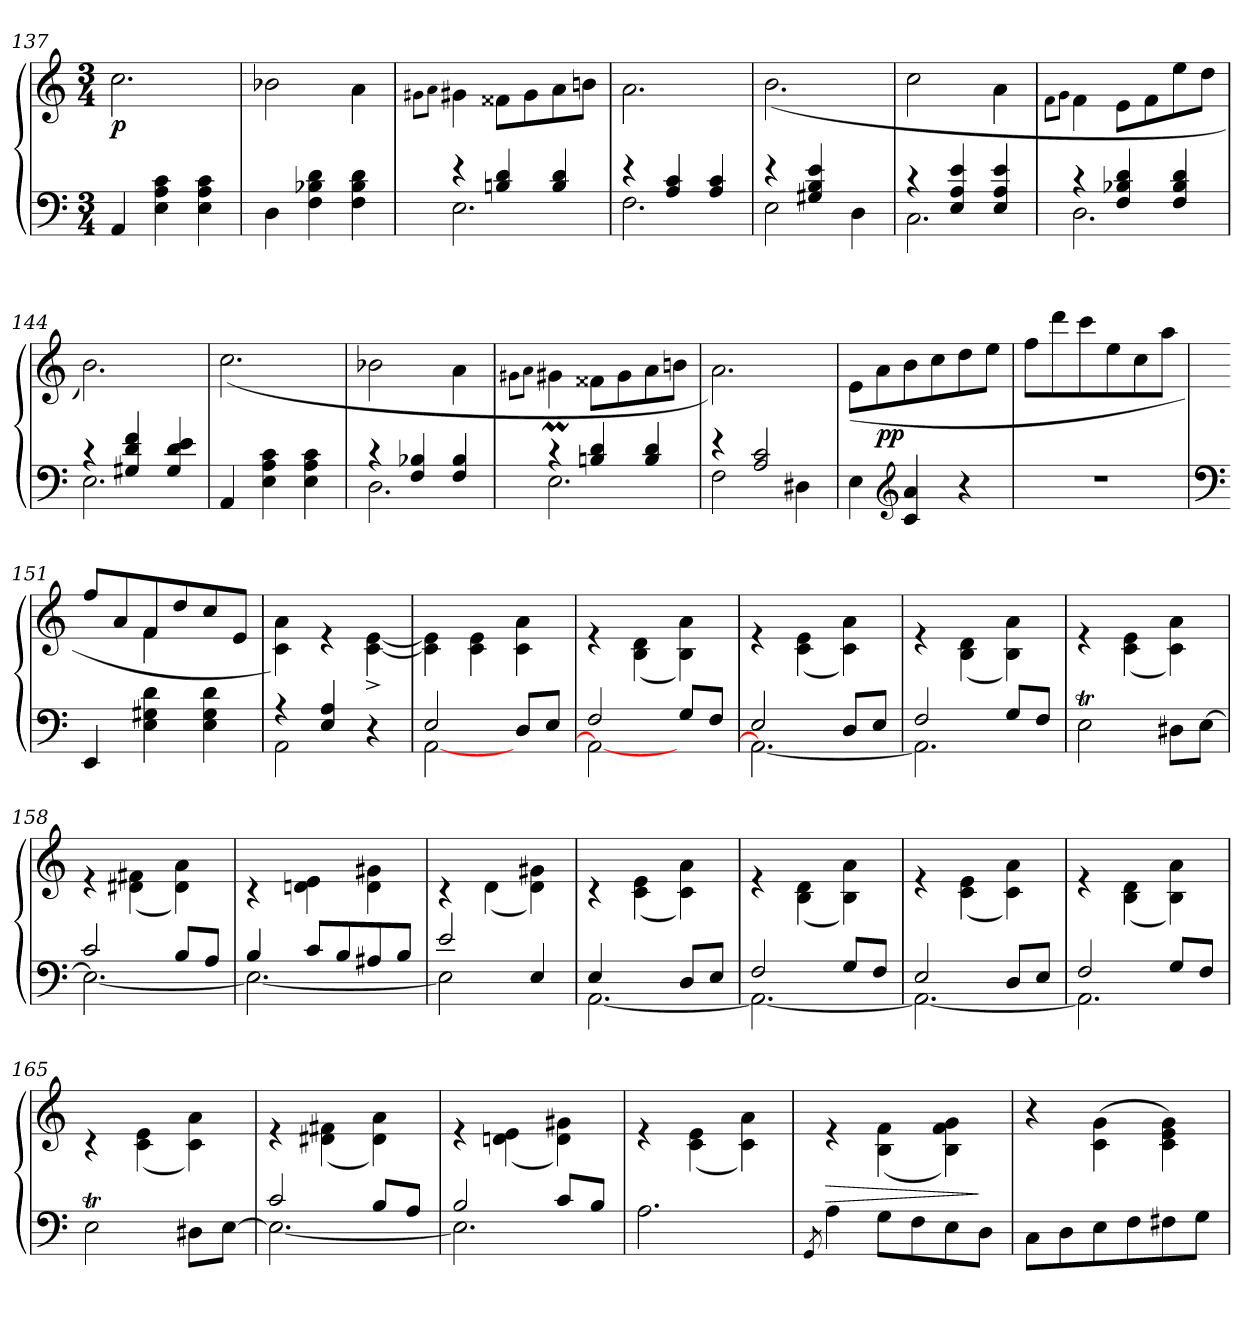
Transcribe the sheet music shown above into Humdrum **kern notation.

**kern	**kern	**dynam
*part1	*part1	*part1
*staff2	*staff1	*staff1/2
*clefF4	*clefG2	*
*k[]	*k[]	*
*M3/4	*M3/4	*
=137	=137	=137
*	*^	*
!	!	!	!LO:DY:b
4AA/	2.ryy	2.cc\	p
4E\ 4A\ 4c\	.	.	.
4E\ 4A\ 4c\	.	.	.
=138	=138	=138	=138
4D\	2.ryy	2b-X\	.
4F\ 4B-X\ 4d\	.	.	.
4F\ 4B-\ 4d\	.	4a\	.
=139	=139	=139	=139
.	.	8qg#X\L	.
.	.	8qa\J	.
*^	*	*	*
4re	2.E\	2.ryy	4g#\	.
4Bn/ 4d/	.	.	8f##X\L	.
.	.	.	8g#\	.
4B/ 4d/	.	.	8a\	.
.	.	.	8bn\J	.
=140	=140	=140	=140	=140
4re	2.F\	2.ryy	2.a\	.
4A/ 4c/	.	.	.	.
4A/ 4c/	.	.	.	.
=141	=141	=141	=141	=141
4re	2E\	2.ryy	(>2.b\	.
4G#X/ 4B/ 4e/	.	.	.	.
4rcyy	4D\	.	.	.
=142	=142	=142	=142	=142
4rc	2.C\	2.ryy	2cc\	.
4E/ 4A/ 4e/	.	.	.	.
4E/ 4A/ 4e/	.	.	4a\	.
=143	=143	=143	=143	=143
.	.	.	8qf\L	.
.	.	.	8qg\J	.
4rc	2.D\	2.ryy	4f\	.
4F/ 4B-X/ 4d/	.	.	8e\L	.
.	.	.	8f\	.
4F/ 4B-/ 4d/	.	.	8ee\	.
.	.	.	8dd\J	.
!!LO:LB:g=z	!!
=144	=144	=144	=144	=144
4rc	2.E\	2.ryy	2.b\)	.
4G#X/ 4d/ 4f/	.	.	.	.
4G#/ 4d/ 4e/	.	.	.	.
*v	*v	*	*	*
=145	=145	=145	=145
4AA/	2.ryy	(>2.cc\	.
4E\ 4A\ 4c\	.	.	.
4E\ 4A\ 4c\	.	.	.
=146	=146	=146	=146
*^	*	*	*
4rc	2.D\	2.ryy	2b-X\	.
4F/ 4B-X/	.	.	.	.
4F/ 4B-/	.	.	4a\	.
=147	=147	=147	=147	=147
.	.	.	8qg#X\L	.
.	.	.	8qa\J	.
4rc	2.E\	2.ryy	4g#m\	.
4Bn/ 4d/	.	.	8f##X\L	.
.	.	.	8g#\	.
4B/ 4d/	.	.	8a\	.
.	.	.	8bn\J	.
=148	=148	=148	=148	=148
4re	2F\	2.ryy	2.a\)	.
2A/ 2c/	.	.	.	.
.	4D#X\	.	.	.
*v	*v	*	*	*
=149	=149	=149	=149
4E\	2.ryy	(>8e\L	.
!	!	!	!LO:DY:b
.	.	8a\	pp
*clefG2	*	*	*
4c/ 4a/	.	8b\	.
.	.	8cc\	.
4r	.	8dd\	.
.	.	8ee\J	.
=150	=150	=150	=150
2.rdd	2.ryy	8ff\L	.
.	.	8ddd\	.
.	.	8ccc\	.
.	.	8ee\	.
.	.	8cc\	.
.	.	8aa\J	.
*	*v	*v	*
=151	=151	=151
*clefF4	*	*
*	*^	*
*	*	*^	*
4EE/	2.ryy	4reeeyy	8ff/L	.
.	.	.	8a/	.
4E\ 4G#X\ 4d\	.	4f\	8f/	.
.	.	.	8dd/	.
4E\ 4G#\ 4d\	.	4raayy	8cc/	.
.	.	.	8e/J	.
*	*	*v	*v	*
!!LO:PB:g=z
=152	=152	=152	=152
*^	*	*	*
4rA	2AA\	2.ryy	4c\ 4a\)	.
4E/ 4A/	.	.	4r	.
4r	4rEEyy	.	[4c\^ [4e\^	.
=153	=153	=153	=153	=153
2E/	[2AA\	2.ryy	4c\] 4e\]	.
.	.	.	4c\ 4e\	.
8D/L	4ryy	.	4c\ 4a\	.
8E/J	.	.	.	.
=154	=154	=154	=154	=154
2F/	2AA\_	2.ryy	4r	.
.	.	.	(>4B\ 4d\	.
8G/L	4ryy	.	4B\ 4a\)	.
8F/J	.	.	.	.
=155	=155	=155	=155	=155
2E/	2.AA\_	2.ryy	4r	.
.	.	.	(>4c\ 4e\	.
8D/L	.	.	4c\ 4a\)	.
8E/J	.	.	.	.
=156	=156	=156	=156	=156
2F/	2.AA\]	2.ryy	4r	.
.	.	.	(>4B\ 4d\	.
8G/L	.	.	4B\ 4a\)	.
8F/J	.	.	.	.
*v	*v	*	*	*
=157	=157	=157	=157
2Et\	2.ryy	4r	.
.	.	(>4c\ 4e\	.
(>8D#X\L	.	4c\ 4a\)	.
[8E\J	.	.	.
=158	=158	=158	=158
*^	*	*	*
2c/	2.E\_	2.ryy	4r	.
.	.	.	(>4d#X\ 4f#X\	.
8B/L	.	.	4d#\ 4a\)	.
8A/J	.	.	.	.
=159	=159	=159	=159	=159
*	*	*	*^	*
4B/	2.E\_	2.ryy	4r	8ryy	.
.	.	.	.	8ryy	.
8c/L	.	.	4dn\ 4e\	4ryy	.
8B/	.	.	.	.	.
8A#X/	.	.	4d\ 4g#X\)	4ryy	.
8B/J	.	.	.	.	.
*	*	*	*v	*v	*
=160	=160	=160	=160	=160
2e/	2E\]	2.ryy	4r	.
.	.	.	(>4d\	.
4E/	4rCCyy	.	4d\ 4g#X\)	.
!!LO:LB:g=z	!!
=161	=161	=161	=161	=161
4E/	[2.AA\	2.ryy	4r	.
4ryy	.	.	(>4c\ 4e\	.
8D/L	.	.	4c\ 4a\)	.
8E/J	.	.	.	.
=162	=162	=162	=162	=162
2F/	2.AA\_	2.ryy	4r	.
.	.	.	(>4B\ 4d\	.
8G/L	.	.	4B\ 4a\)	.
8F/J	.	.	.	.
=163	=163	=163	=163	=163
2E/	2.AA\_	2.ryy	4r	.
.	.	.	(>4c\ 4e\	.
8D/L	.	.	4c\ 4a\)	.
8E/J	.	.	.	.
=164	=164	=164	=164	=164
2F/	2.AA\]	2.ryy	4r	.
.	.	.	(>4B\ 4d\	.
8G/L	.	.	4B\ 4a\)	.
8F/J	.	.	.	.
*v	*v	*	*	*
=165	=165	=165	=165
2Et\	2.ryy	4r	.
.	.	(>4c\ 4e\	.
8D#X\L	.	4c\ 4a\)	.
[8E\J	.	.	.
=166	=166	=166	=166
*^	*	*	*
2c/	2.E\_	2.ryy	4r	.
.	.	.	(>4d#X\ 4f#X\	.
8B/L	.	.	4d#\ 4a\)	.
8A/J	.	.	.	.
=167	=167	=167	=167	=167
2B/	2.E\]	2.ryy	4r	.
.	.	.	(>4dn\ 4e\	.
8c/L	.	.	4d\ 4g#X\)	.
8B/J	.	.	.	.
*v	*v	*	*	*
=168	=168	=168	=168
2.A\	2.ryy	4r	.
.	.	(>4c\ 4e\	.
.	.	4c\ 4a\)	.
*	*v	*v	*
=169	=169	=169
8qGG/	.	.
!	!	!LO:HP:b
*	*^	*
*	*	*^	*
4A\	2.ryy	4r	2ryy	>
8G\L	.	(>4B\ 4f\	.	.
8F\	.	.	.	.
8E\	.	4B\ 4f\ 4g\)	8ryy	.
8D\J	.	.	8ryy	]
!!LO:LB:g=z	!!	!!
=170	=170	=170	=170	=170
8C\L	2ryy	4r	8ryy	.
8D\	.	.	8ryy	.
8E\	.	(>4c\ 4g\	4ryy	.
8F\	.	.	.	.
8F#X\	8ryy	4c\ 4e\ 4g\)	4ryy	.
8G\J	8ryy	.	.	.
*	*v	*v	*v	*
=	=	=
*-	*-	*-
